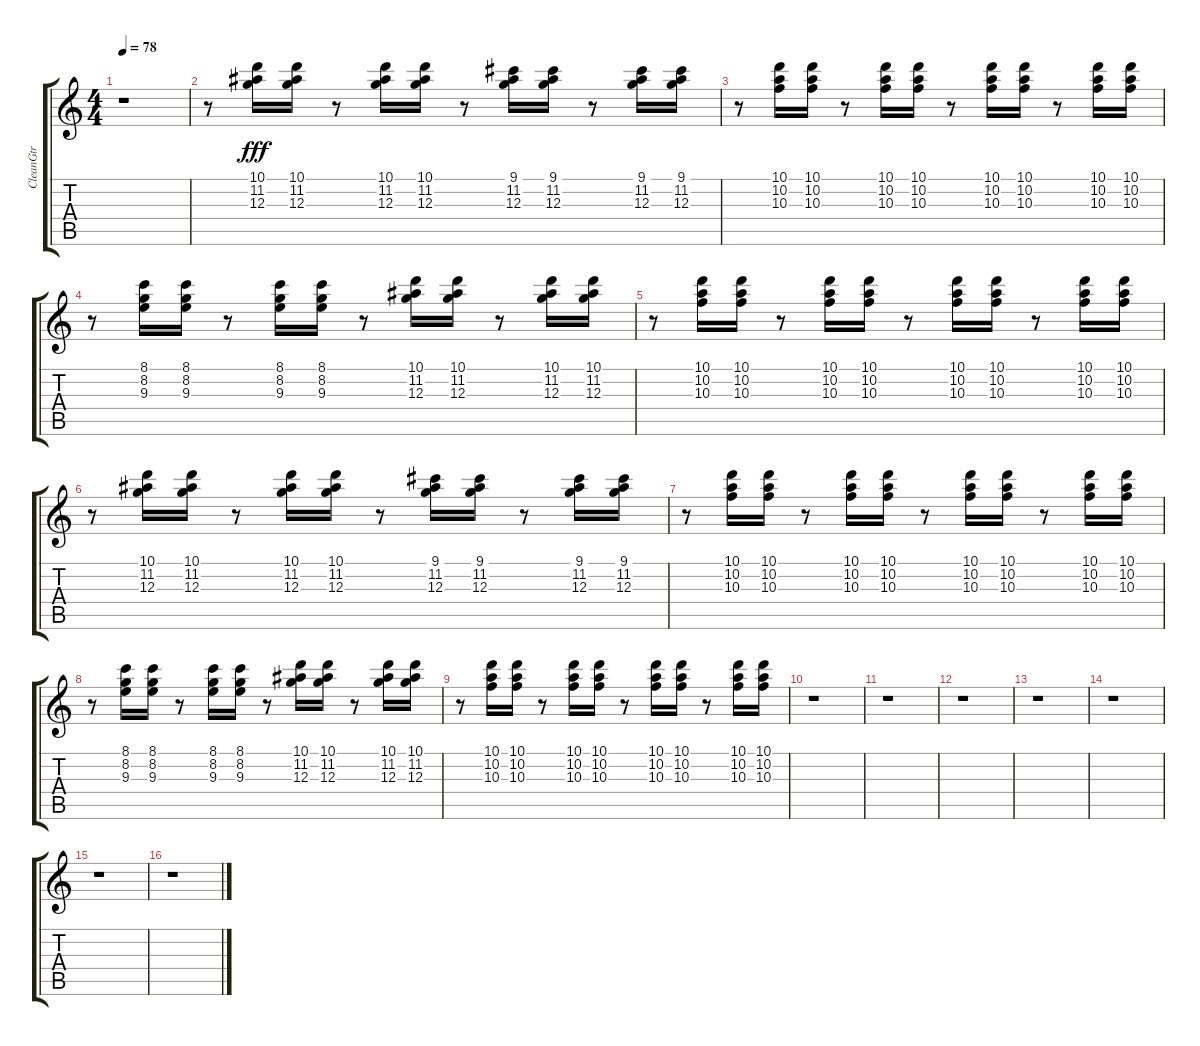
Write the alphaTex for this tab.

\track ("CleanGtr" "CleanGtr") {instrument electricguitarclean}
\staff {score tabs}
\tuning (E4 B3 G3 D3 A2 E2) {hide}
\ts (4 4)
\tempo 78
\clef g2
\ks c
r.1{dy fff} |
r.8 (10.1 11.2 12.3).16 (10.1 11.2 12.3).16 r.8 (10.1 11.2 12.3).16 (10.1 11.2 12.3).16 r.8 (9.1 11.2 12.3).16 (9.1 11.2 12.3).16 r.8 (9.1 11.2 12.3).16 (9.1 11.2 12.3).16 |
r.8 (10.1 10.2 10.3).16 (10.1 10.2 10.3).16 r.8 (10.1 10.2 10.3).16 (10.1 10.2 10.3).16 r.8 (10.1 10.2 10.3).16 (10.1 10.2 10.3).16 r.8 (10.1 10.2 10.3).16 (10.1 10.2 10.3).16 |
r.8 (8.1 8.2 9.3).16 (8.1 8.2 9.3).16 r.8 (8.1 8.2 9.3).16 (8.1 8.2 9.3).16 r.8 (10.1 11.2 12.3).16 (10.1 11.2 12.3).16 r.8 (10.1 11.2 12.3).16 (10.1 11.2 12.3).16 |
r.8 (10.1 10.2 10.3).16 (10.1 10.2 10.3).16 r.8 (10.1 10.2 10.3).16 (10.1 10.2 10.3).16 r.8 (10.1 10.2 10.3).16 (10.1 10.2 10.3).16 r.8 (10.1 10.2 10.3).16 (10.1 10.2 10.3).16 |
r.8 (10.1 11.2 12.3).16 (10.1 11.2 12.3).16 r.8 (10.1 11.2 12.3).16 (10.1 11.2 12.3).16 r.8 (9.1 11.2 12.3).16 (9.1 11.2 12.3).16 r.8 (9.1 11.2 12.3).16 (9.1 11.2 12.3).16 |
r.8 (10.1 10.2 10.3).16 (10.1 10.2 10.3).16 r.8 (10.1 10.2 10.3).16 (10.1 10.2 10.3).16 r.8 (10.1 10.2 10.3).16 (10.1 10.2 10.3).16 r.8 (10.1 10.2 10.3).16 (10.1 10.2 10.3).16 |
r.8 (8.1 8.2 9.3).16 (8.1 8.2 9.3).16 r.8 (8.1 8.2 9.3).16 (8.1 8.2 9.3).16 r.8 (10.1 11.2 12.3).16 (10.1 11.2 12.3).16 r.8 (10.1 11.2 12.3).16 (10.1 11.2 12.3).16 |
r.8 (10.1 10.2 10.3).16 (10.1 10.2 10.3).16 r.8 (10.1 10.2 10.3).16 (10.1 10.2 10.3).16 r.8 (10.1 10.2 10.3).16 (10.1 10.2 10.3).16 r.8 (10.1 10.2 10.3).16 (10.1 10.2 10.3).16 |
r.1 |
r.1 |
r.1 |
r.1 |
r.1 |
r.1 |
r.1
